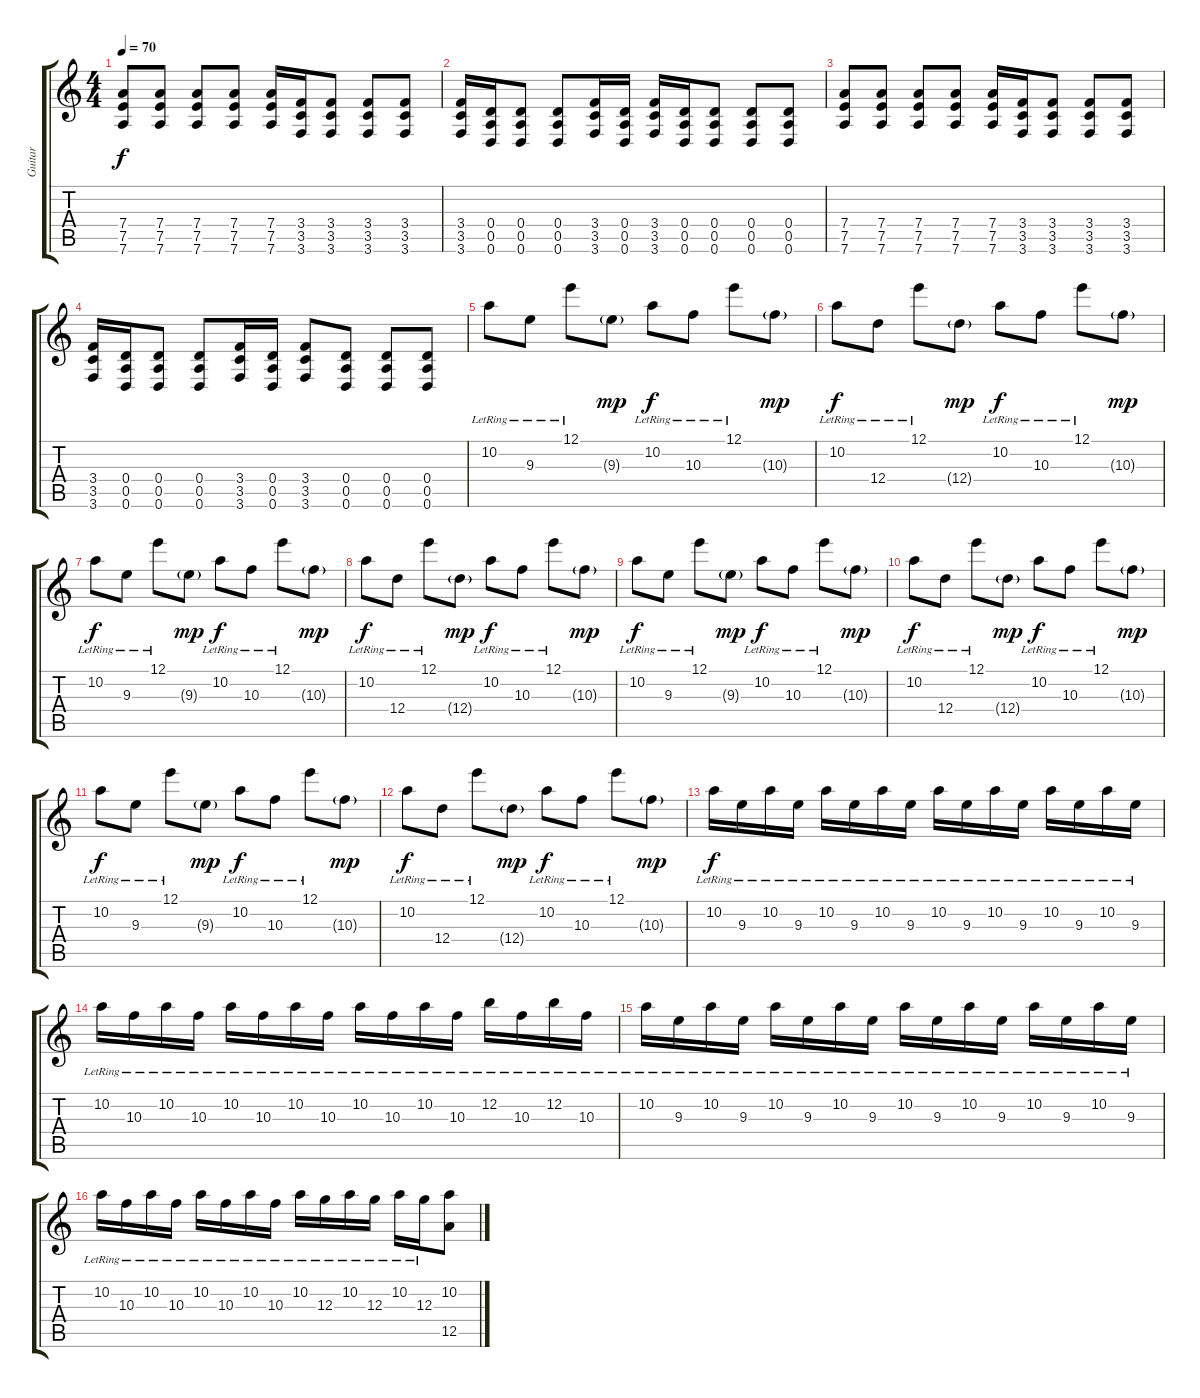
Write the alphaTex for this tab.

\track ("Guitar" "Guitar") {instrument electricguitarclean}
\staff {score tabs}
\tuning (E4 B3 G3 D3 A2 D2) {hide}
\ts (4 4)
\tempo 70
\clef g2
\ks c
(7.4 7.5 7.6).8{dy f} (7.4 7.5 7.6).8 (7.4 7.5 7.6).8 (7.4 7.5 7.6).8 (7.4 7.5 7.6).16 (3.4 3.5 3.6).16 (3.4 3.5 3.6).8 (3.4 3.5 3.6).8 (3.4 3.5 3.6).8 |
(3.4 3.5 3.6).16 (0.4 0.5 0.6).16 (0.4 0.5 0.6).8 (0.4 0.5 0.6).8 (3.4 3.5 3.6).16 (0.4 0.5 0.6).16 (3.4 3.5 3.6).16 (0.4 0.5 0.6).16 (0.4 0.5 0.6).8 (0.4 0.5 0.6).8 (0.4 0.5 0.6).8 |
(7.4 7.5 7.6).8 (7.4 7.5 7.6).8 (7.4 7.5 7.6).8 (7.4 7.5 7.6).8 (7.4 7.5 7.6).16 (3.4 3.5 3.6).16 (3.4 3.5 3.6).8 (3.4 3.5 3.6).8 (3.4 3.5 3.6).8 |
(3.4 3.5 3.6).16 (0.4 0.5 0.6).16 (0.4 0.5 0.6).8 (0.4 0.5 0.6).8 (3.4 3.5 3.6).16 (0.4 0.5 0.6).16 (3.4 3.5 3.6).8 (0.4 0.5 0.6).8 (0.4 0.5 0.6).8 (0.4 0.5 0.6).8 |
10.2{lr}.8{instrument electricguitarclean} 9.3{lr}.8 12.1{lr}.8 9.3{g}.8{dy mp} 10.2{lr}.8{dy f} 10.3{lr}.8 12.1{lr}.8 10.3{g}.8{dy mp} |
10.2{lr}.8{dy f} 12.4{lr}.8 12.1{lr}.8 12.4{g}.8{dy mp} 10.2{lr}.8{dy f} 10.3{lr}.8 12.1{lr}.8 10.3{g}.8{dy mp} |
10.2{lr}.8{dy f} 9.3{lr}.8 12.1{lr}.8 9.3{g}.8{dy mp} 10.2{lr}.8{dy f} 10.3{lr}.8 12.1{lr}.8 10.3{g}.8{dy mp} |
10.2{lr}.8{dy f} 12.4{lr}.8 12.1{lr}.8 12.4{g}.8{dy mp} 10.2{lr}.8{dy f} 10.3{lr}.8 12.1{lr}.8 10.3{g}.8{dy mp} |
10.2{lr}.8{dy f} 9.3{lr}.8 12.1{lr}.8 9.3{g}.8{dy mp} 10.2{lr}.8{dy f} 10.3{lr}.8 12.1{lr}.8 10.3{g}.8{dy mp} |
10.2{lr}.8{dy f} 12.4{lr}.8 12.1{lr}.8 12.4{g}.8{dy mp} 10.2{lr}.8{dy f} 10.3{lr}.8 12.1{lr}.8 10.3{g}.8{dy mp} |
10.2{lr}.8{dy f} 9.3{lr}.8 12.1{lr}.8 9.3{g}.8{dy mp} 10.2{lr}.8{dy f} 10.3{lr}.8 12.1{lr}.8 10.3{g}.8{dy mp} |
10.2{lr}.8{dy f} 12.4{lr}.8 12.1{lr}.8 12.4{g}.8{dy mp} 10.2{lr}.8{dy f} 10.3{lr}.8 12.1{lr}.8 10.3{g}.8{dy mp} |
10.2{lr}.16{dy f instrument overdrivenguitar} 9.3{lr}.16 10.2{lr}.16 9.3{lr}.16 10.2{lr}.16 9.3{lr}.16 10.2{lr}.16 9.3{lr}.16 10.2{lr}.16 9.3{lr}.16 10.2{lr}.16 9.3{lr}.16 10.2{lr}.16 9.3{lr}.16 10.2{lr}.16 9.3{lr}.16 |
10.2{lr}.16 10.3{lr}.16 10.2{lr}.16 10.3{lr}.16 10.2{lr}.16 10.3{lr}.16 10.2{lr}.16 10.3{lr}.16 10.2{lr}.16 10.3{lr}.16 10.2{lr}.16 10.3{lr}.16 12.2{lr}.16 10.3{lr}.16 12.2{lr}.16 10.3{lr}.16 |
10.2{lr}.16 9.3{lr}.16 10.2{lr}.16 9.3{lr}.16 10.2{lr}.16 9.3{lr}.16 10.2{lr}.16 9.3{lr}.16 10.2{lr}.16 9.3{lr}.16 10.2{lr}.16 9.3{lr}.16 10.2{lr}.16 9.3{lr}.16 10.2{lr}.16 9.3{lr}.16 |
10.2{lr}.16 10.3{lr}.16 10.2{lr}.16 10.3{lr}.16 10.2{lr}.16 10.3{lr}.16 10.2{lr}.16 10.3{lr}.16 10.2{lr}.16 12.3{lr}.16 10.2{lr}.16 12.3{lr}.16 10.2{lr}.16 12.3{lr}.16 (10.2 12.5{ss}).8
